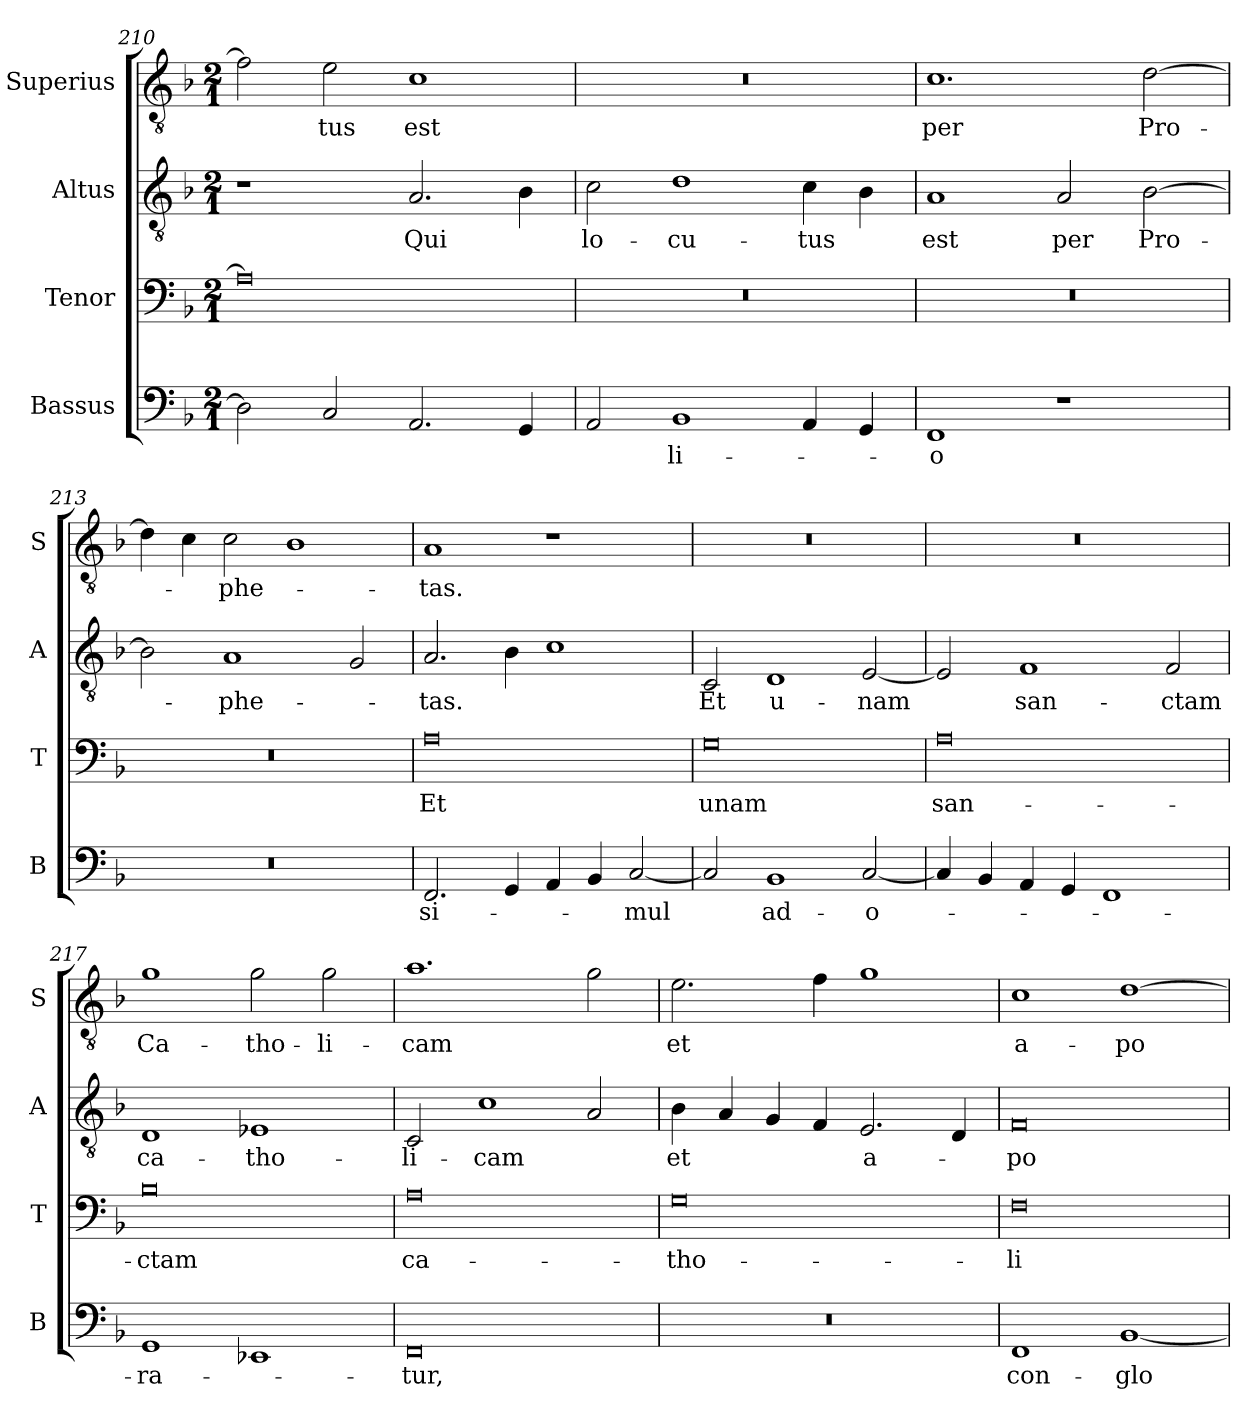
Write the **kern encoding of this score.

**kern	**text	**kern	**text	**kern	**text	**kern	**text
*part4	*part4	*part3	*part3	*part2	*part2	*part1	*part1
*staff4	*staff4	*staff3	*staff3	*staff2	*staff2	*staff1	*staff1
*I"Bassus	*	*I"Tenor	*	*I"Altus	*	*I"Superius	*
*I'B	*	*I'T	*	*I'A	*	*I'S	*
*clefF4	*	*clefF4	*	*clefGv2	*	*clefGv2	*
*k[b-]	*	*k[b-]	*	*k[b-]	*	*k[b-]	*
*M2/1	*	*M2/1	*	*M2/1	*	*M2/1	*
=210	=210	=210	=210	=210	=210	=210	=210
2D]	.	0A]	.	1r	.	2f]	.
2C	.	.	.	.	.	2e	-tus
2.AA	.	.	.	2.A	Qui	1c	est
4GG	.	.	.	4B-	.	.	.
=211	=211	=211	=211	=211	=211	=211	=211
2AA	.	0r	.	2c	lo-	0r	.
1BB-	-li-	.	.	1d	-cu-	.	.
4AA	.	.	.	4c	-tus	.	.
4GG	.	.	.	4B-	.	.	.
=212	=212	=212	=212	=212	=212	=212	=212
1FF	-o	0r	.	1A	est	1.c	per
1r	.	.	.	2A	per	.	.
.	.	.	.	[2B-	Pro-	[2d	Pro-
=213	=213	=213	=213	=213	=213	=213	=213
0r	.	0r	.	2B-]	.	4d]	.
.	.	.	.	.	.	4c	.
.	.	.	.	1A	-phe-	2c	-phe-
.	.	.	.	.	.	1B-	.
.	.	.	.	2G	.	.	.
=214	=214	=214	=214	=214	=214	=214	=214
2.FF	si-	0A	Et	2.A	-tas.	1A	-tas.
4GG	.	.	.	4B-	.	.	.
4AA	.	.	.	1c	.	1r	.
4BB-	.	.	.	.	.	.	.
[2C	-mul	.	.	.	.	.	.
=215	=215	=215	=215	=215	=215	=215	=215
2C]	.	0G	unam	2C	Et	0r	.
1BB-	ad-	.	.	1D	u-	.	.
[2C	-o-	.	.	[2E	-nam	.	.
=216	=216	=216	=216	=216	=216	=216	=216
4C]	.	0A	san-	2E]	.	0r	.
4BB-	.	.	.	.	.	.	.
4AA	.	.	.	1F	san-	.	.
4GG	.	.	.	.	.	.	.
1FF	.	.	.	.	.	.	.
.	.	.	.	2F	-ctam	.	.
=217	=217	=217	=217	=217	=217	=217	=217
1GG	-ra-	0B-	-ctam	1D	ca-	1g	Ca-
1EE-X	.	.	.	1E-X	-tho-	2g	-tho-
.	.	.	.	.	.	2g	-li-
=218	=218	=218	=218	=218	=218	=218	=218
0FF	-tur,	0A	ca-	2C	-li-	1.a	-cam
.	.	.	.	1c	-cam	.	.
.	.	.	.	2A	.	2g	.
=219	=219	=219	=219	=219	=219	=219	=219
0r	.	0G	-tho-	4B-	et	2.e	et
.	.	.	.	4A	.	.	.
.	.	.	.	4G	.	.	.
.	.	.	.	4F	.	4f	.
.	.	.	.	2.E	a-	1g	.
.	.	.	.	4D	.	.	.
=220	=220	=220	=220	=220	=220	=220	=220
1FF	con-	0F	-li-	0F	-po-	1c	a-
[1BB-	-glo-	.	.	.	.	[1d	-po-
=	=	=	=	=	=	=	=
*-	*-	*-	*-	*-	*-	*-	*-
